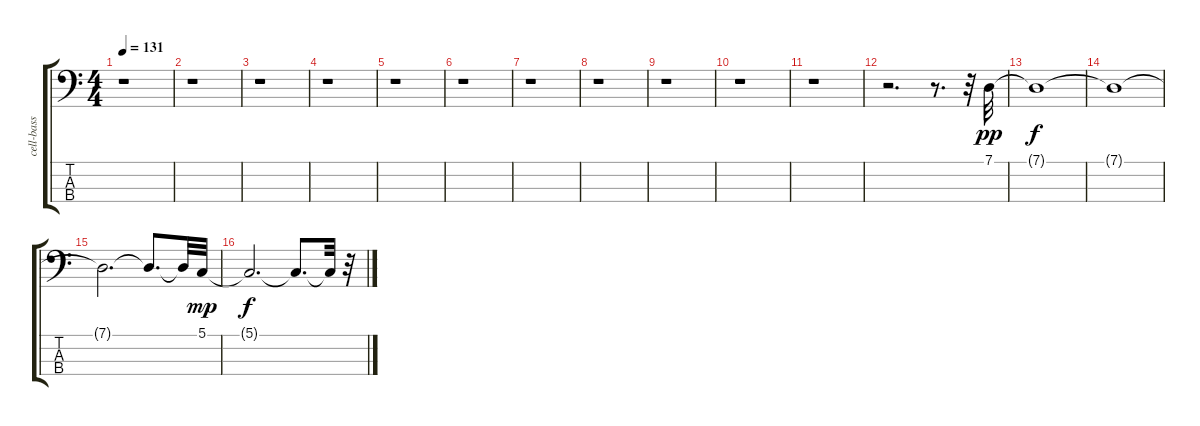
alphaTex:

\track ("cell-bass" "cell-bass") {instrument stringensemble2}
\staff {score tabs}
\tuning (G2 D2 A1 E1) {hide}
\ts (4 4)
\tempo 131
\clef f4
\ks c
r.1{dy f} |
r.1 |
r.1 |
r.1 |
r.1 |
r.1 |
r.1 |
r.1 |
r.1 |
r.1 |
r.1 |
r.2{d} r.8{d} r.32 7.1.32{dy pp} |
7.1{t}.1{dy f} |
7.1{t}.1 |
7.1{t}.2{d} 7.1{t}.8{d} 7.1{t}.32 5.1.32{dy mp} |
5.1{t}.2{d dy f} 5.1{t}.8{d} 5.1{t}.32 r.32
